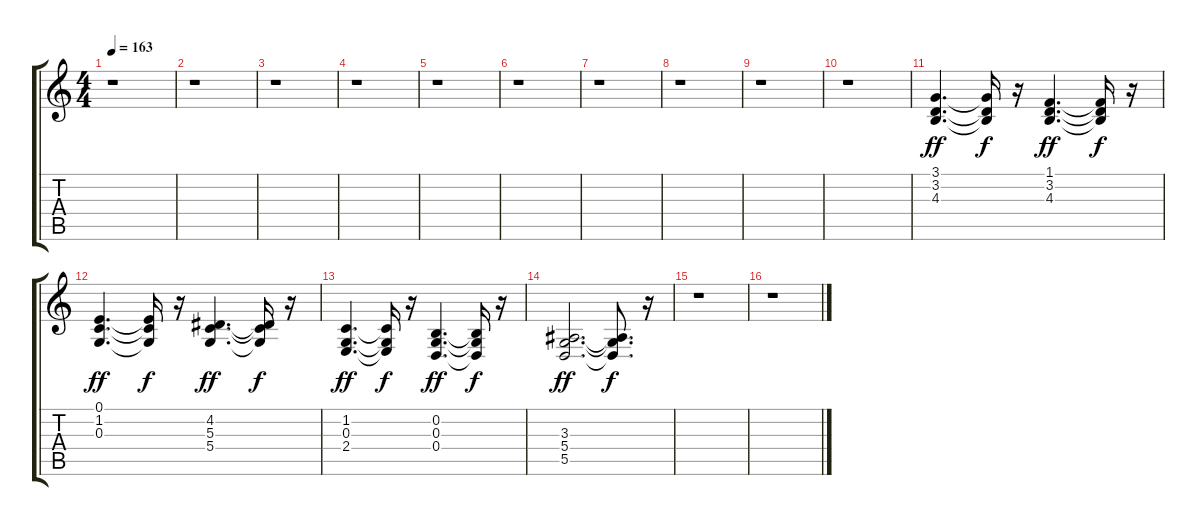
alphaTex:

\track "" {instrument acousticgrandpiano}
\staff {score tabs}
\tuning (E4 B3 G3 D3 A2 E2) {hide}
\ts (4 4)
\tempo 163
\clef g2
\ks c
r.1{dy f} |
r.1 |
r.1 |
r.1 |
r.1 |
r.1 |
r.1 |
r.1 |
r.1 |
r.1 |
(3.1 3.2 4.3).4{d dy ff} (3.1{t} 3.2{t} 4.3{t}).16{dy f} r.16 (1.1 3.2 4.3).4{d dy ff} (1.1{t} 3.2{t} 4.3{t}).16{dy f} r.16 |
(0.1 1.2 0.3).4{d dy ff} (0.1{t} 1.2{t} 0.3{t}).16{dy f} r.16 (4.2 5.3 5.4).4{d dy ff} (4.2{t} 5.3{t} 5.4{t}).16{dy f} r.16 |
(1.2 0.3 2.4).4{d dy ff} (1.2{t} 0.3{t} 2.4{t}).16{dy f} r.16 (0.2 0.3 0.4).4{d dy ff} (0.2{t} 0.3{t} 0.4{t}).16{dy f} r.16 |
(3.3 5.4 5.5).2{d dy ff} (3.3{t} 5.4{t} 5.5{t}).8{d dy f} r.16 |
r.1 |
r.1
